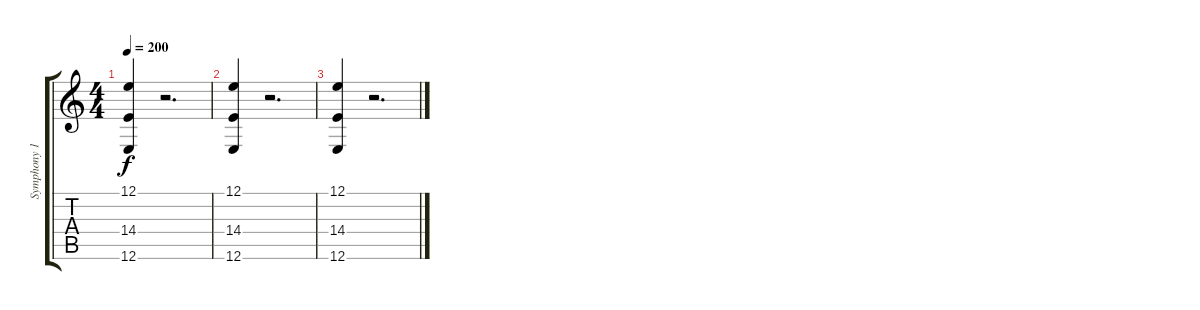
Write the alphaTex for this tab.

\track ("Symphony 1" "Symphony 1") {instrument stringensemble1}
\staff {score tabs}
\tuning (E4 B3 G3 D3 A2 E2) {hide}
\ts (4 4)
\tempo 200
\clef g2
\ks c
(12.1 14.4 12.6).4{dy f} r.2{d} |
(12.1 14.4 12.6).4 r.2{d} |
(12.1 14.4 12.6).4 r.2{d}
